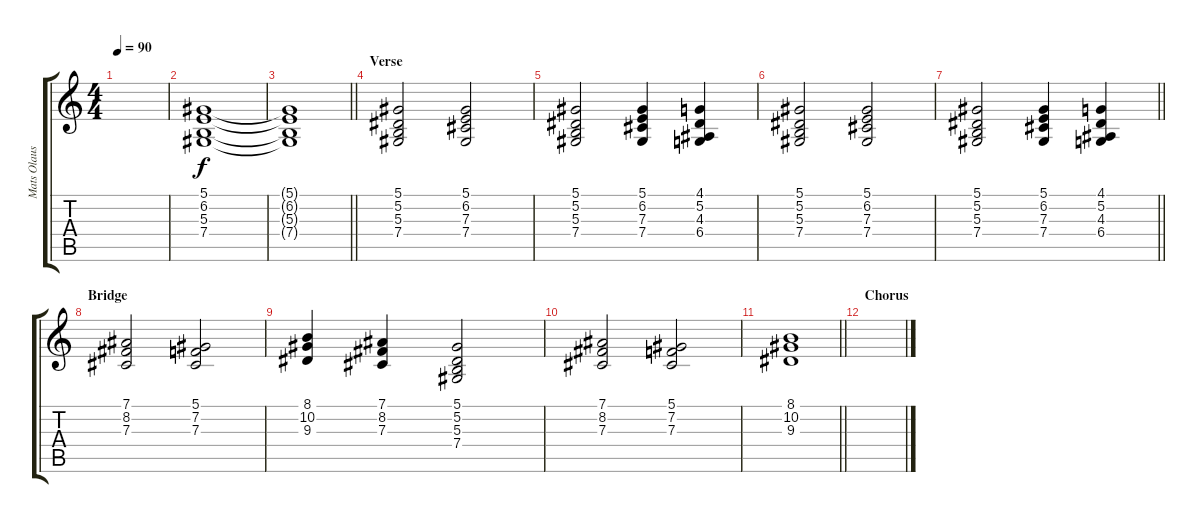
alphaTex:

\track ("Mats Olausson" "Mats Olaus") {instrument synthstrings2}
\staff {score tabs}
\tuning (Eb4 Bb3 Gb3 Db3 Ab2 Eb2) {hide}
\ts (4 4)
\tempo 90
\clef g2
\ks c
|
(5.1 6.2 5.3 7.4).1 |
\barLineRight lightlight
(5.1{t} 6.2{t} 5.3{t} 7.4{t}).1 |
\section ("" "Verse")
(5.1 5.2 5.3 7.4).2 (5.1 6.2 7.3 7.4).2 |
(5.1 5.2 5.3 7.4).2 (5.1 6.2 7.3 7.4).4 (4.1 5.2 4.3 6.4).4 |
(5.1 5.2 5.3 7.4).2 (5.1 6.2 7.3 7.4).2 |
\barLineRight lightlight
(5.1 5.2 5.3 7.4).2 (5.1 6.2 7.3 7.4).4 (4.1 5.2 4.3 6.4).4 |
\section ("" "Bridge")
(7.1 8.2 7.3).2 (5.1 7.2 7.3).2 |
(8.1 10.2 9.3).4 (7.1 8.2 7.3).4 (5.1 5.2 5.3 7.4).2 |
(7.1 8.2 7.3).2 (5.1 7.2 7.3).2 |
\barLineRight lightlight
(8.1 10.2 9.3).1 |
\section ("" "Chorus")
